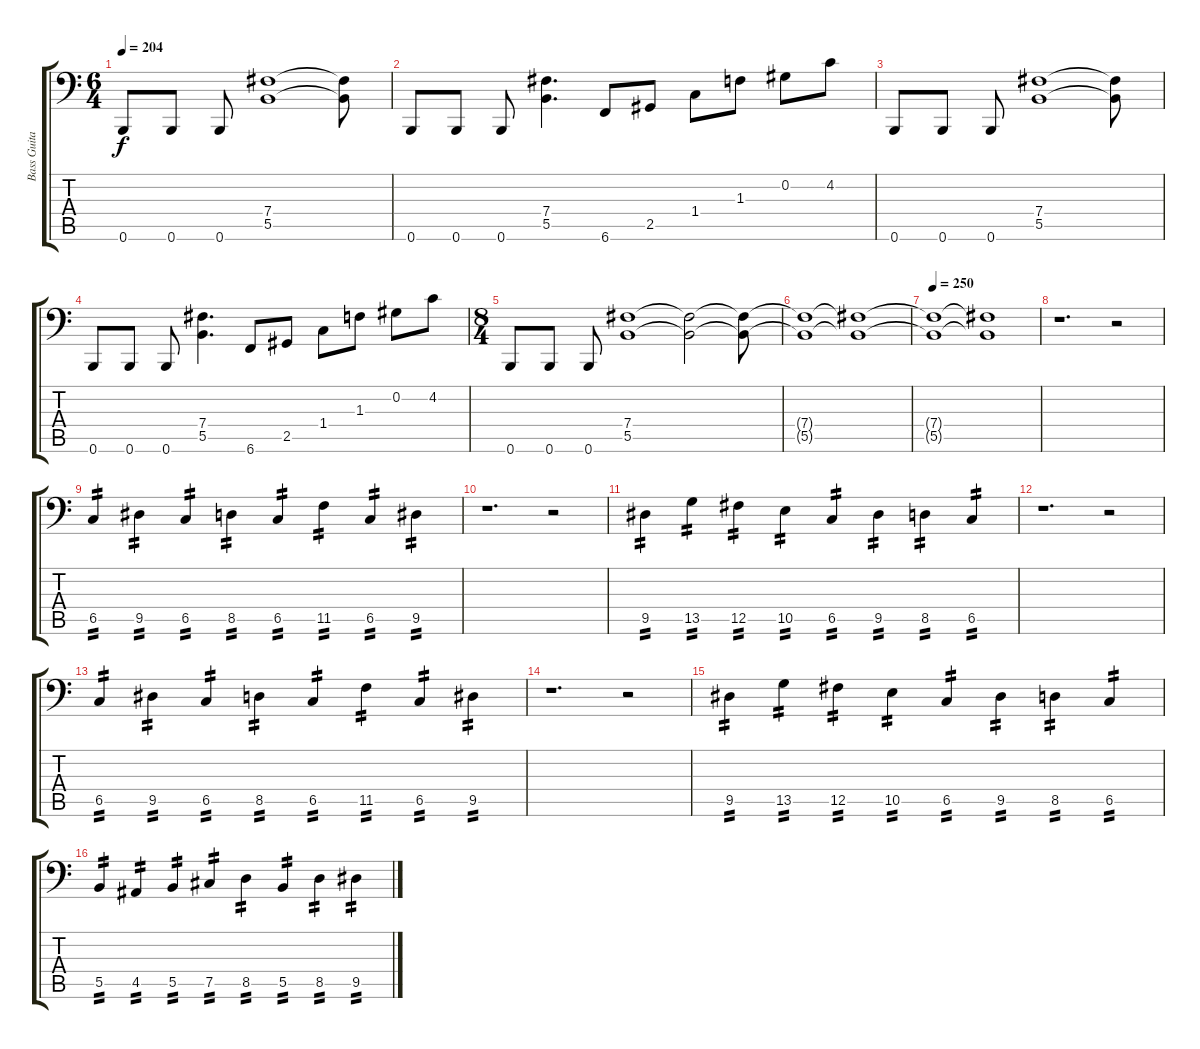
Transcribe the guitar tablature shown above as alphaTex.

\track ("Bass Guitar" "Bass Guita") {instrument electricbassfinger}
\staff {score tabs}
\tuning (Db3 Ab2 E2 B1 Gb1 B0) {hide}
\ts (6 4)
\tempo 204
\clef f4
\ks c
0.6.8{dy f} 0.6.8 0.6.8 (7.4 5.5).1 (7.4{t} 5.5{t}).8 |
0.6.8 0.6.8 0.6.8 (7.4 5.5).4{d} 6.6.8 2.5.8 1.4.8 1.3.8 0.2.8 4.2.8 |
0.6.8 0.6.8 0.6.8 (7.4 5.5).1 (7.4{t} 5.5{t}).8 |
0.6.8 0.6.8 0.6.8 (7.4 5.5).4{d} 6.6.8 2.5.8 1.4.8 1.3.8 0.2.8 4.2.8 |
\ts (8 4)
0.6.8 0.6.8 0.6.8 (7.4 5.5).1 (7.4{t} 5.5{t}).2 (7.4{t} 5.5{t}).8 |
(7.4{t} 5.5{t}).1 (7.4{t} 5.5{t}).1 |
\tempo 250
(7.4{t} 5.5{t}).1 (7.4{t} 5.5{t}).1 |
r.1{d} r.2 |
6.5.4{tp 2} 9.5.4{tp 2} 6.5.4{tp 2} 8.5.4{tp 2} 6.5.4{tp 2} 11.5.4{tp 2} 6.5.4{tp 2} 9.5.4{tp 2} |
r.1{d} r.2 |
9.5.4{tp 2} 13.5.4{tp 2} 12.5.4{tp 2} 10.5.4{tp 2} 6.5.4{tp 2} 9.5.4{tp 2} 8.5.4{tp 2} 6.5.4{tp 2} |
r.1{d} r.2 |
6.5.4{tp 2} 9.5.4{tp 2} 6.5.4{tp 2} 8.5.4{tp 2} 6.5.4{tp 2} 11.5.4{tp 2} 6.5.4{tp 2} 9.5.4{tp 2} |
r.1{d} r.2 |
9.5.4{tp 2} 13.5.4{tp 2} 12.5.4{tp 2} 10.5.4{tp 2} 6.5.4{tp 2} 9.5.4{tp 2} 8.5.4{tp 2} 6.5.4{tp 2} |
5.5.4{tp 2} 4.5.4{tp 2} 5.5.4{tp 2} 7.5.4{tp 2} 8.5.4{tp 2} 5.5.4{tp 2} 8.5.4{tp 2} 9.5.4{tp 2}
